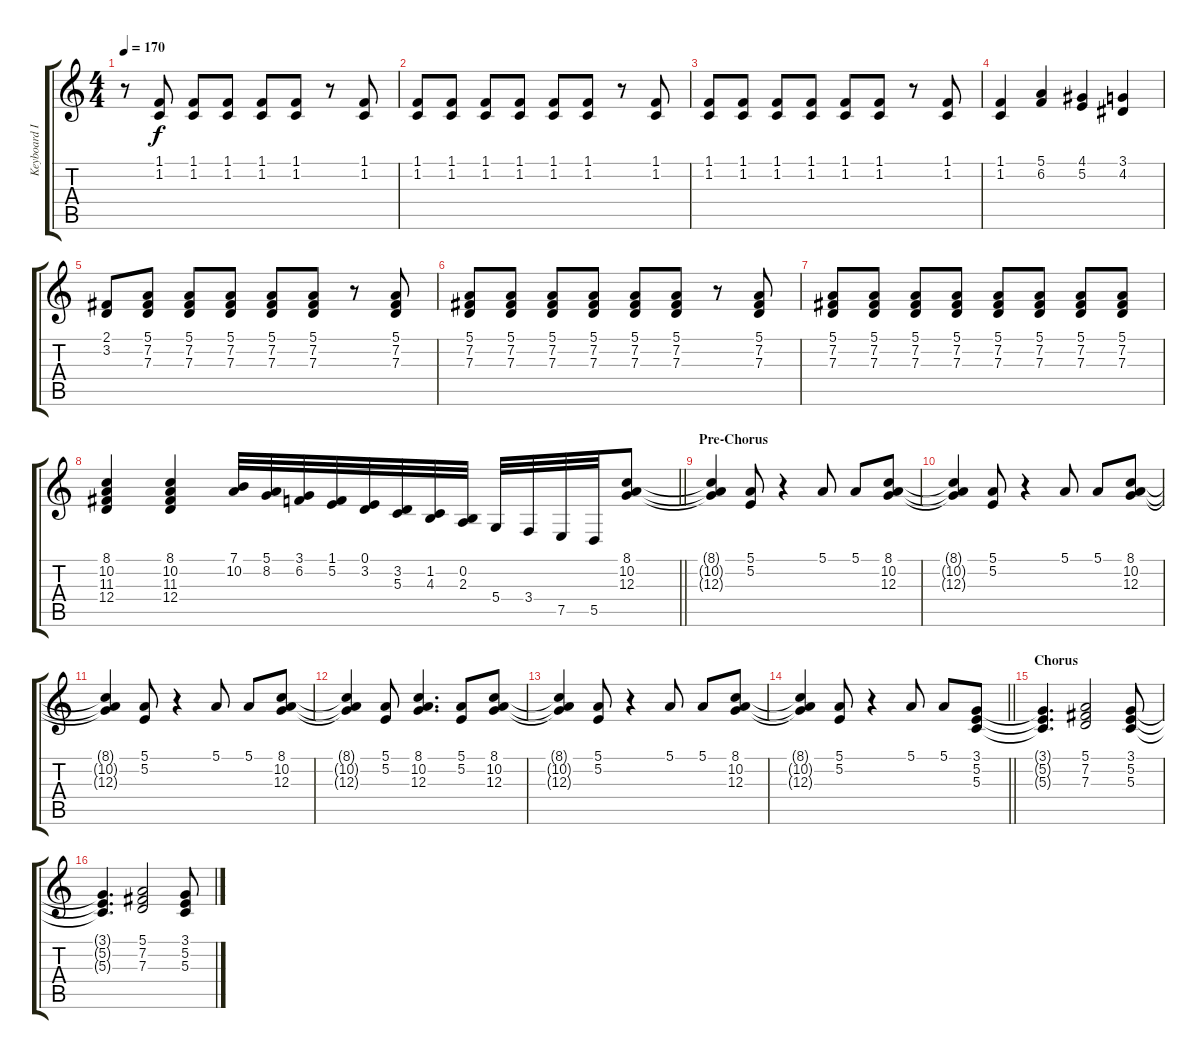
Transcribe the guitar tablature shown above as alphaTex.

\track ("Keyboard I" "Keyboard I") {instrument rockorgan}
\staff {score tabs}
\tuning (E4 B3 G3 D3 A2 E2) {hide}
\ts (4 4)
\tempo 170
\clef g2
\ks c
r.8{dy f} (1.1 1.2).8 (1.1 1.2).8 (1.1 1.2).8 (1.1 1.2).8 (1.1 1.2).8 r.8 (1.1 1.2).8 |
(1.1 1.2).8 (1.1 1.2).8 (1.1 1.2).8 (1.1 1.2).8 (1.1 1.2).8 (1.1 1.2).8 r.8 (1.1 1.2).8 |
(1.1 1.2).8 (1.1 1.2).8 (1.1 1.2).8 (1.1 1.2).8 (1.1 1.2).8 (1.1 1.2).8 r.8 (1.1 1.2).8 |
(1.1 1.2).4 (5.1 6.2).4 (4.1 5.2).4 (3.1 4.2).4 |
(2.1 3.2).8 (5.1 7.2 7.3).8 (5.1 7.2 7.3).8 (5.1 7.2 7.3).8 (5.1 7.2 7.3).8 (5.1 7.2 7.3).8 r.8 (5.1 7.2 7.3).8 |
(5.1 7.2 7.3).8 (5.1 7.2 7.3).8 (5.1 7.2 7.3).8 (5.1 7.2 7.3).8 (5.1 7.2 7.3).8 (5.1 7.2 7.3).8 r.8 (5.1 7.2 7.3).8 |
(5.1 7.2 7.3).8 (5.1 7.2 7.3).8 (5.1 7.2 7.3).8 (5.1 7.2 7.3).8 (5.1 7.2 7.3).8 (5.1 7.2 7.3).8 (5.1 7.2 7.3).8 (5.1 7.2 7.3).8 |
\barLineRight lightlight
(8.1 10.2 11.3 12.4).4 (8.1 10.2 11.3 12.4).4 (7.1 10.2).32 (5.1 8.2).32 (3.1 6.2).32 (1.1 5.2).32 (0.1 3.2).32 (3.2 5.3).32 (1.2 4.3).32 (0.2 2.3).32 5.4.32 3.4.32 7.5.32 5.5.32 (8.1 10.2 12.3).8 |
\section ("" "Pre-Chorus")
(8.1{t} 10.2{t} 12.3{t}).4 (5.1 5.2).8 r.4 5.1.8 5.1.8 (8.1 10.2 12.3).8 |
(8.1{t} 10.2{t} 12.3{t}).4 (5.1 5.2).8 r.4 5.1.8 5.1.8 (8.1 10.2 12.3).8 |
(8.1{t} 10.2{t} 12.3{t}).4 (5.1 5.2).8 r.4 5.1.8 5.1.8 (8.1 10.2 12.3).8 |
(8.1{t} 10.2{t} 12.3{t}).4 (5.1 5.2).8 (8.1 10.2 12.3).4{d} (5.1 5.2).8 (8.1 10.2 12.3).8 |
(8.1{t} 10.2{t} 12.3{t}).4 (5.1 5.2).8 r.4 5.1.8 5.1.8 (8.1 10.2 12.3).8 |
\barLineRight lightlight
(8.1{t} 10.2{t} 12.3{t}).4 (5.1 5.2).8 r.4 5.1.8 5.1.8 (3.1 5.2 5.3).8 |
\section ("" "Chorus")
(3.1{t} 5.2{t} 5.3{t}).4{d} (5.1 7.2 7.3).2 (3.1 5.2 5.3).8 |
(3.1{t} 5.2{t} 5.3{t}).4{d} (5.1 7.2 7.3).2 (3.1 5.2 5.3).8
